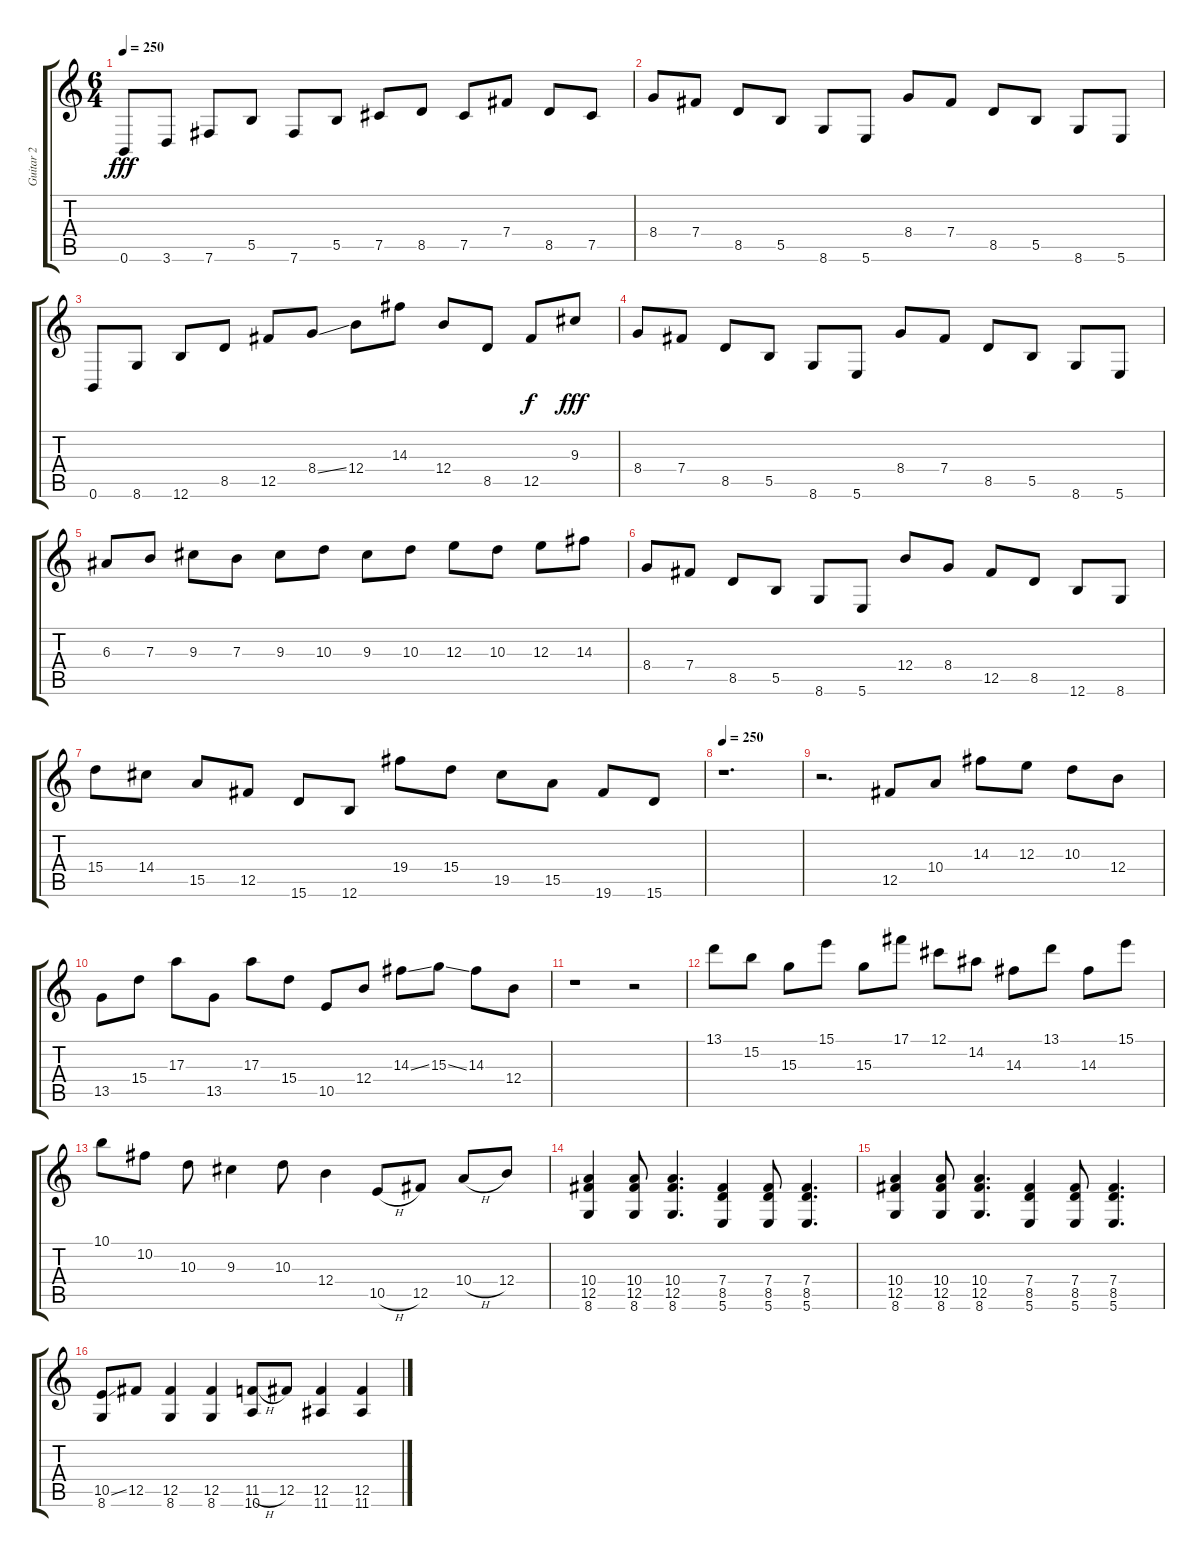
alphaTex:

\track ("Guitar 2 " "Guitar 2 ") {instrument distortionguitar}
\staff {score tabs}
\tuning (Db4 Ab3 E3 B2 Gb2 B1) {hide}
\ts (6 4)
\tempo 250
\clef g2
\ks c
0.6.8{dy fff} 3.6.8 7.6.8 5.5.8 7.6.8 5.5.8 7.5.8 8.5.8 7.5.8 7.4.8 8.5.8 7.5.8 |
8.4.8 7.4.8 8.5.8 5.5.8 8.6.8 5.6.8 8.4.8 7.4.8 8.5.8 5.5.8 8.6.8 5.6.8 |
0.6.8 8.6.8 12.6.8 8.5.8 12.5.8 8.4{ss}.8 12.4.8 14.3.8 12.4.8 8.5.8 12.5.8{dy f} 9.3.8{dy fff} |
8.4.8 7.4.8 8.5.8 5.5.8 8.6.8 5.6.8 8.4.8 7.4.8 8.5.8 5.5.8 8.6.8 5.6.8 |
6.3.8 7.3.8 9.3.8 7.3.8 9.3.8 10.3.8 9.3.8 10.3.8 12.3.8 10.3.8 12.3.8 14.3.8 |
8.4.8 7.4.8 8.5.8 5.5.8 8.6.8 5.6.8 12.4.8 8.4.8 12.5.8 8.5.8 12.6.8 8.6.8 |
15.4.8 14.4.8 15.5.8 12.5.8 15.6.8 12.6.8 19.4.8 15.4.8 19.5.8 15.5.8 19.6.8 15.6.8 |
\tempo 250
r.1{d} |
r.2{d} 12.5.8 10.4.8 14.3.8 12.3.8 10.3.8 12.4.8 |
13.5.8 15.4.8 17.3.8 13.5.8 17.3.8 15.4.8 10.5.8 12.4.8 14.3{ss}.8 15.3{ss}.8 14.3.8 12.4.8 |
r.1 r.2 |
13.1.8 15.2.8 15.3.8 15.1.8 15.3.8 17.1.8 12.1.8 14.2.8 14.3.8 13.1.8 14.3.8 15.1.8 |
10.1.8 10.2.8 10.3.8 9.3.4 10.3.8 12.4.4 10.5{h}.8 12.5.8 10.4{h}.8 12.4.8 |
(10.4 12.5 8.6).4 (10.4 12.5 8.6).8 (10.4 12.5 8.6).4{d} (7.4 8.5 5.6).4 (7.4 8.5 5.6).8 (7.4 8.5 5.6).4{d} |
(10.4 12.5 8.6).4 (10.4 12.5 8.6).8 (10.4 12.5 8.6).4{d} (7.4 8.5 5.6).4 (7.4 8.5 5.6).8 (7.4 8.5 5.6).4{d} |
(10.5{ss} 8.6).8 12.5.8 (12.5 8.6).4 (12.5 8.6).4 (11.5{h} 10.6).8 12.5.8 (12.5 11.6).4 (12.5 11.6).4
